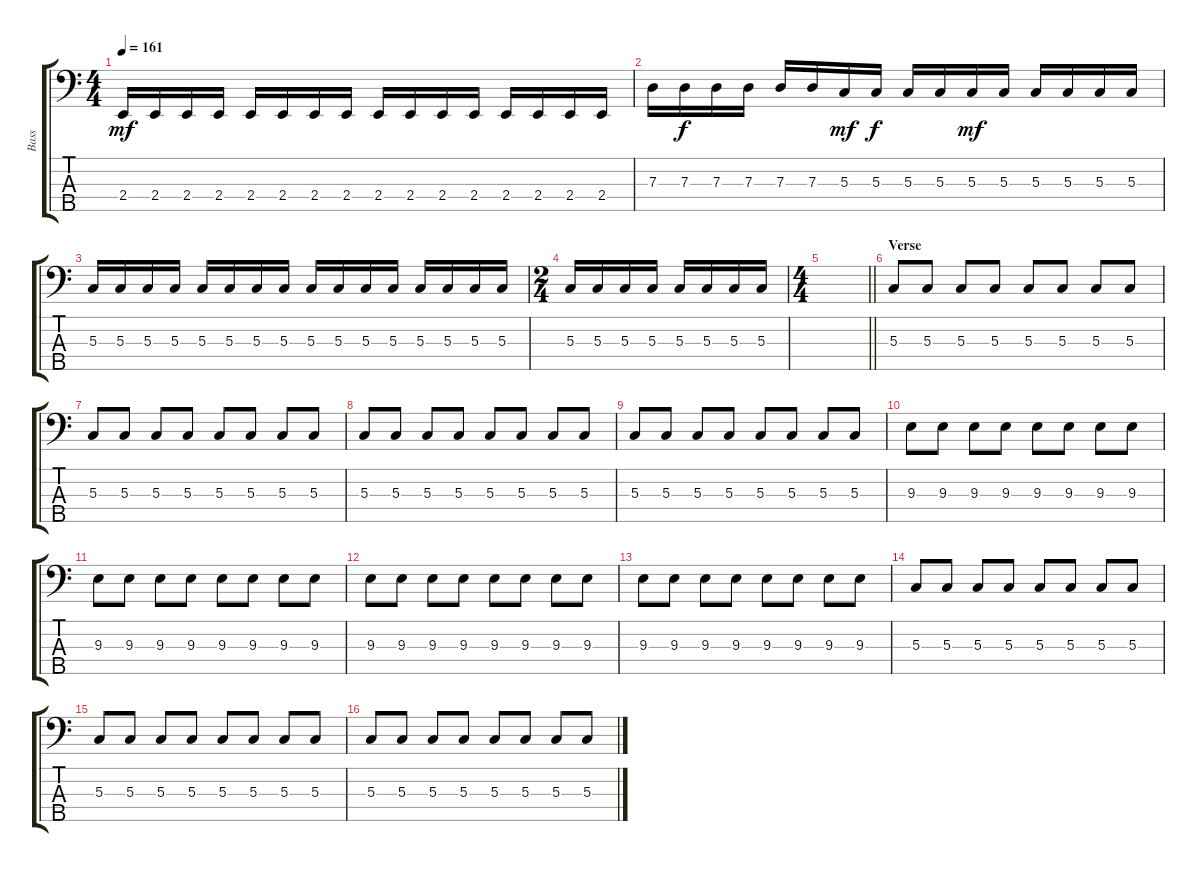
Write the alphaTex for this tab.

\track ("Bass" "Bass") {instrument electricbassfinger}
\staff {score tabs}
\tuning (F2 C2 G1 D1 A0) {hide}
\ts (4 4)
\tempo 161
\clef f4
\ks c
2.4.16{dy mf} 2.4.16 2.4.16 2.4.16 2.4.16 2.4.16 2.4.16 2.4.16 2.4.16 2.4.16 2.4.16 2.4.16 2.4.16 2.4.16 2.4.16 2.4.16 |
7.3.16 7.3.16{dy f} 7.3.16 7.3.16 7.3.16 7.3.16 5.3.16{dy mf} 5.3.16{dy f} 5.3.16 5.3.16 5.3.16{dy mf} 5.3.16 5.3.16 5.3.16 5.3.16 5.3.16 |
5.3.16 5.3.16 5.3.16 5.3.16 5.3.16 5.3.16 5.3.16 5.3.16 5.3.16 5.3.16 5.3.16 5.3.16 5.3.16 5.3.16 5.3.16 5.3.16 |
\ts (2 4)
5.3.16 5.3.16 5.3.16 5.3.16 5.3.16 5.3.16 5.3.16 5.3.16 |
\ts (4 4)
\barLineRight lightlight
|
\section ("" "Verse")
5.3.8 5.3.8 5.3.8 5.3.8 5.3.8 5.3.8 5.3.8 5.3.8 |
5.3.8 5.3.8 5.3.8 5.3.8 5.3.8 5.3.8 5.3.8 5.3.8 |
5.3.8 5.3.8 5.3.8 5.3.8 5.3.8 5.3.8 5.3.8 5.3.8 |
5.3.8 5.3.8 5.3.8 5.3.8 5.3.8 5.3.8 5.3.8 5.3.8 |
9.3.8 9.3.8 9.3.8 9.3.8 9.3.8 9.3.8 9.3.8 9.3.8 |
9.3.8 9.3.8 9.3.8 9.3.8 9.3.8 9.3.8 9.3.8 9.3.8 |
9.3.8 9.3.8 9.3.8 9.3.8 9.3.8 9.3.8 9.3.8 9.3.8 |
9.3.8 9.3.8 9.3.8 9.3.8 9.3.8 9.3.8 9.3.8 9.3.8 |
5.3.8 5.3.8 5.3.8 5.3.8 5.3.8 5.3.8 5.3.8 5.3.8 |
5.3.8 5.3.8 5.3.8 5.3.8 5.3.8 5.3.8 5.3.8 5.3.8 |
5.3.8 5.3.8 5.3.8 5.3.8 5.3.8 5.3.8 5.3.8 5.3.8
